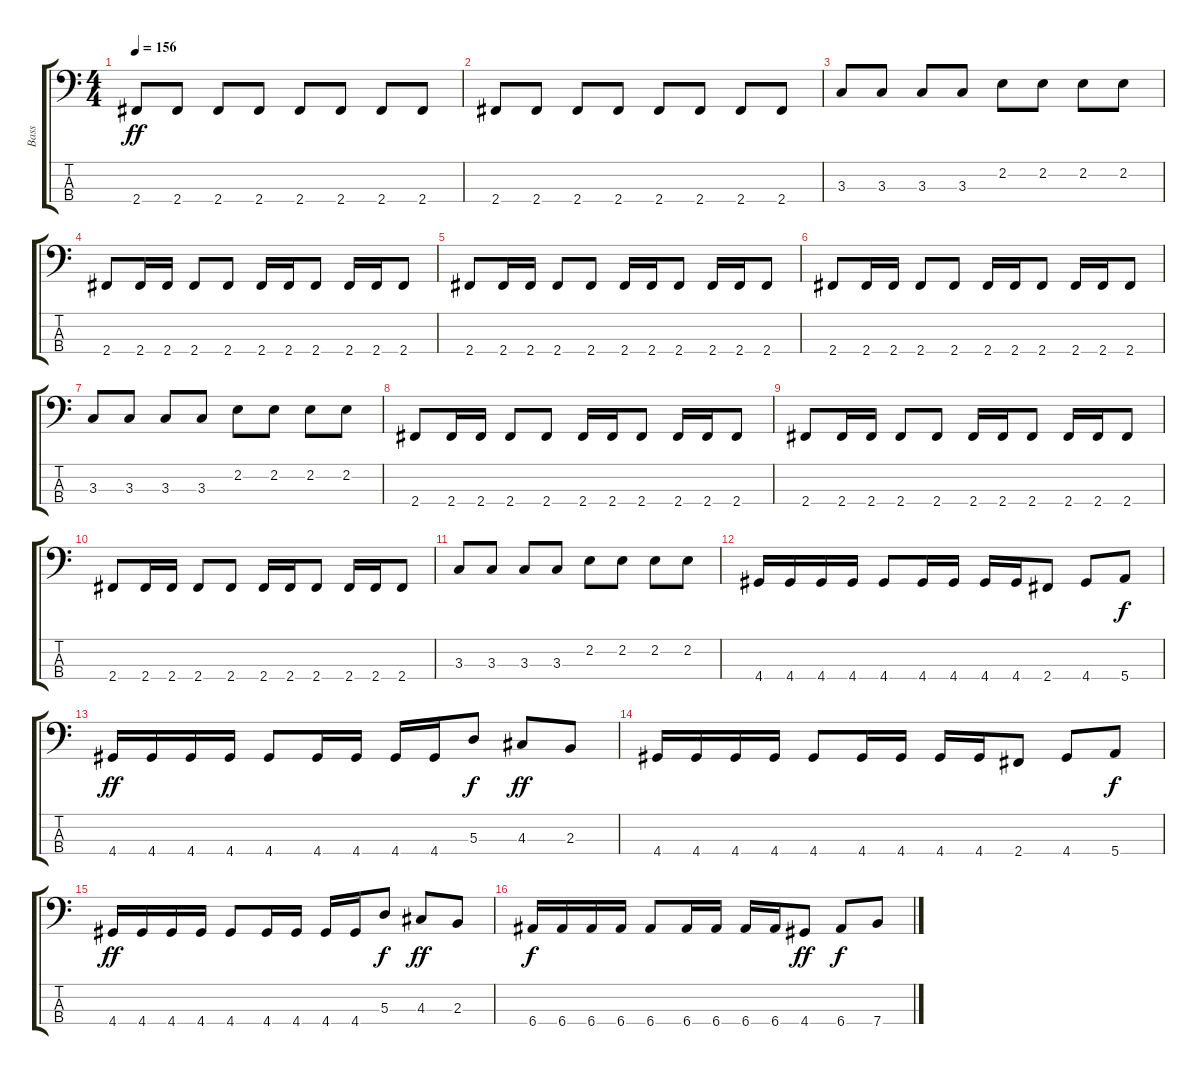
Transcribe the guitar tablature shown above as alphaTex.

\track ("Bass" "Bass") {instrument electricbassfinger}
\staff {score tabs}
\tuning (G2 D2 A1 E1) {hide}
\ts (4 4)
\tempo 156
\clef f4
\ks c
2.4.8{dy ff} 2.4.8 2.4.8 2.4.8 2.4.8 2.4.8 2.4.8 2.4.8 |
2.4.8 2.4.8 2.4.8 2.4.8 2.4.8 2.4.8 2.4.8 2.4.8 |
3.3.8 3.3.8 3.3.8 3.3.8 2.2.8 2.2.8 2.2.8 2.2.8 |
2.4.8 2.4.16 2.4.16 2.4.8 2.4.8 2.4.16 2.4.16 2.4.8 2.4.16 2.4.16 2.4.8 |
2.4.8 2.4.16 2.4.16 2.4.8 2.4.8 2.4.16 2.4.16 2.4.8 2.4.16 2.4.16 2.4.8 |
2.4.8 2.4.16 2.4.16 2.4.8 2.4.8 2.4.16 2.4.16 2.4.8 2.4.16 2.4.16 2.4.8 |
3.3.8 3.3.8 3.3.8 3.3.8 2.2.8 2.2.8 2.2.8 2.2.8 |
2.4.8 2.4.16 2.4.16 2.4.8 2.4.8 2.4.16 2.4.16 2.4.8 2.4.16 2.4.16 2.4.8 |
2.4.8 2.4.16 2.4.16 2.4.8 2.4.8 2.4.16 2.4.16 2.4.8 2.4.16 2.4.16 2.4.8 |
2.4.8 2.4.16 2.4.16 2.4.8 2.4.8 2.4.16 2.4.16 2.4.8 2.4.16 2.4.16 2.4.8 |
3.3.8 3.3.8 3.3.8 3.3.8 2.2.8 2.2.8 2.2.8 2.2.8 |
4.4.16 4.4.16 4.4.16 4.4.16 4.4.8 4.4.16 4.4.16 4.4.16 4.4.16 2.4.8 4.4.8 5.4.8{dy f} |
4.4.16{dy ff} 4.4.16 4.4.16 4.4.16 4.4.8 4.4.16 4.4.16 4.4.16 4.4.16 5.3.8{dy f} 4.3.8{dy ff} 2.3.8 |
4.4.16 4.4.16 4.4.16 4.4.16 4.4.8 4.4.16 4.4.16 4.4.16 4.4.16 2.4.8 4.4.8 5.4.8{dy f} |
4.4.16{dy ff} 4.4.16 4.4.16 4.4.16 4.4.8 4.4.16 4.4.16 4.4.16 4.4.16 5.3.8{dy f} 4.3.8{dy ff} 2.3.8 |
6.4.16{dy f} 6.4.16 6.4.16 6.4.16 6.4.8 6.4.16 6.4.16 6.4.16 6.4.16 4.4.8{dy ff} 6.4.8{dy f} 7.4.8
